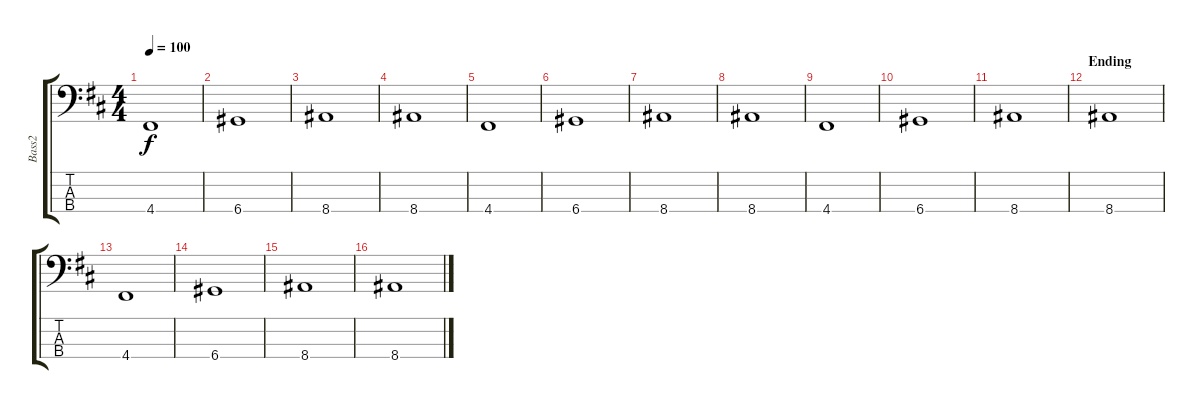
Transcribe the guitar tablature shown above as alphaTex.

\track ("Bass2" "Bass2") {instrument fretlessbass}
\staff {score tabs}
\tuning (G2 D2 A1 D1) {hide}
\ts (4 4)
\tempo 100
\clef f4
\ks d
4.4.1{dy f} |
6.4.1 |
8.4.1 |
8.4.1 |
4.4.1 |
6.4.1 |
8.4.1 |
8.4.1 |
4.4.1 |
6.4.1 |
8.4.1 |
\section ("" "Ending")
8.4.1 |
4.4.1 |
6.4.1 |
8.4.1 |
8.4.1
